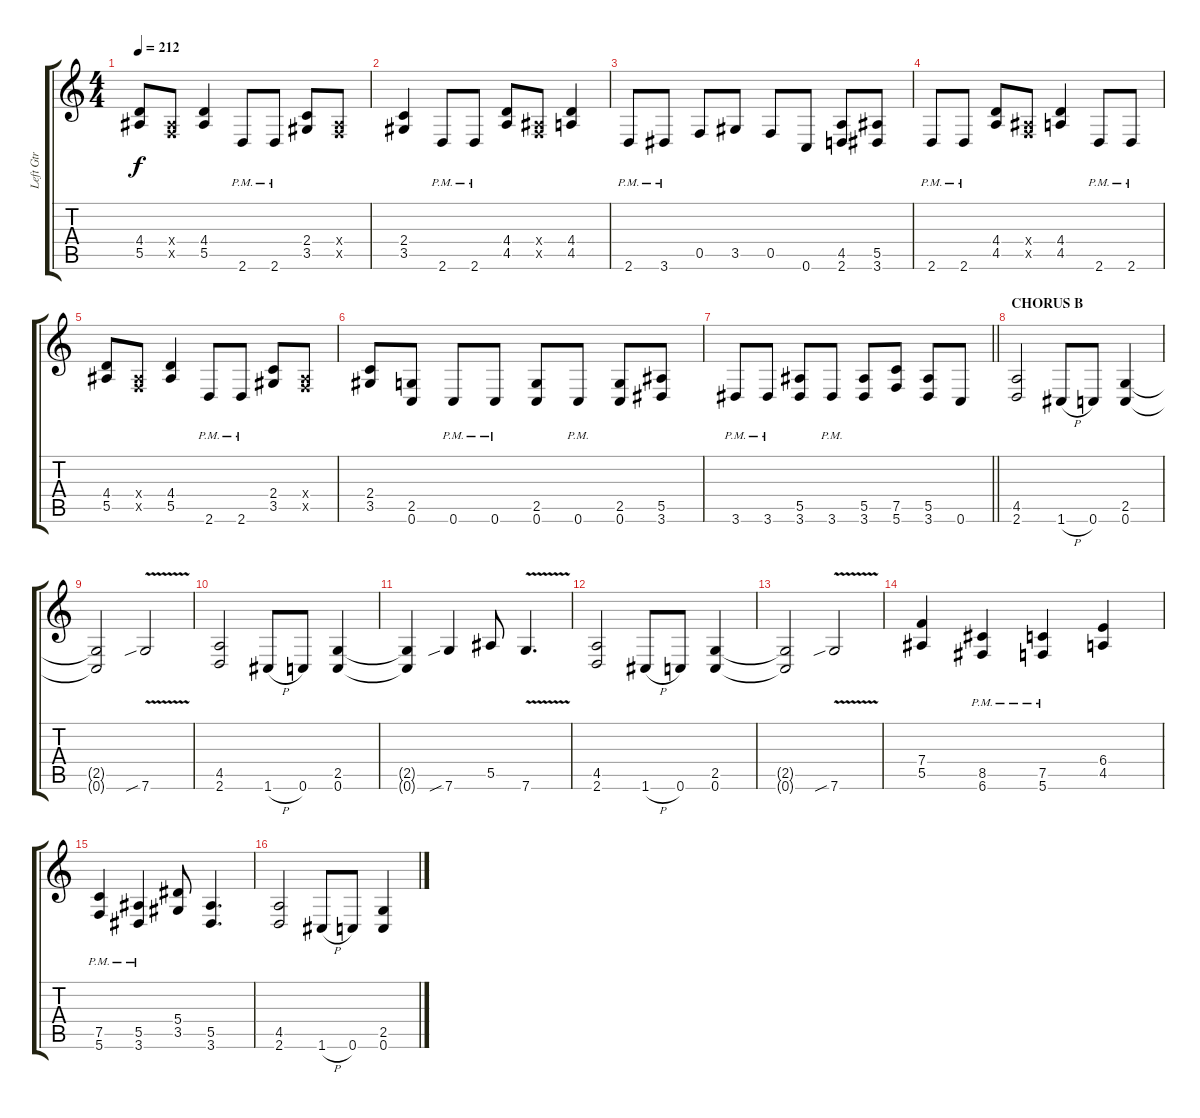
\track ("Left Gtr" "Left Gtr") {instrument distortionguitar}
\staff {score tabs}
\tuning (C4 G3 Eb3 Bb2 F2 C2) {hide}
\ts (4 4)
\tempo 212
\clef g2
\ks c
(4.4 5.5).8{dy f} (0.4{x} 0.5{x}).8 (4.4 5.5).4 2.6{pm}.8 2.6{pm}.8 (2.4 3.5).8 (0.4{x} 0.5{x}).8 |
(2.4 3.5).4 2.6{pm}.8 2.6{pm}.8 (4.4 4.5).8 (0.4{x} 0.5{x}).8 (4.4 4.5).4 |
2.6{pm}.8 3.6{pm}.8 0.5.8 3.5.8 0.5.8 0.6.8 (4.5 2.6).8 (5.5 3.6).8 |
2.6{pm}.8 2.6{pm}.8 (4.4 4.5).8 (0.4{x} 0.5{x}).8 (4.4 4.5).4 2.6{pm}.8 2.6{pm}.8 |
(4.4 5.5).8 (0.4{x} 0.5{x}).8 (4.4 5.5).4 2.6{pm}.8 2.6{pm}.8 (2.4 3.5).8 (0.4{x} 0.5{x}).8 |
(2.4 3.5).8 (2.5 0.6).8 0.6{pm}.8 0.6{pm}.8 (2.5 0.6).8 0.6{pm}.8 (2.5 0.6).8 (5.5 3.6).8 |
\barLineRight lightlight
3.6{pm}.8 3.6{pm}.8 (5.5 3.6).8 3.6{pm}.8 (5.5 3.6).8 (7.5 5.6).8 (5.5 3.6).8 0.6.8 |
\section ("" "CHORUS B")
(4.5 2.6).2 1.6{h}.8 0.6.8 (2.5 0.6).4 |
(2.5{t} 0.6{t}).2 7.6{v sib}.2 |
(4.5 2.6).2 1.6{h}.8 0.6.8 (2.5 0.6).4 |
(2.5{t} 0.6{t}).4 7.6{sib}.4 5.5.8 7.6{v}.4{d} |
(4.5 2.6).2 1.6{h}.8 0.6.8 (2.5 0.6).4 |
(2.5{t} 0.6{t}).2 7.6{v sib}.2 |
(7.4 5.5).4 (8.5{pm} 6.6{pm}).4 (7.5{pm} 5.6{pm}).4 (6.4 4.5).4 |
(7.5{pm} 5.6{pm}).4 (5.5{pm} 3.6{pm}).4 (5.4 3.5).8 (5.5 3.6).4{d} |
(4.5 2.6).2 1.6{h}.8 0.6.8 (2.5 0.6).4
